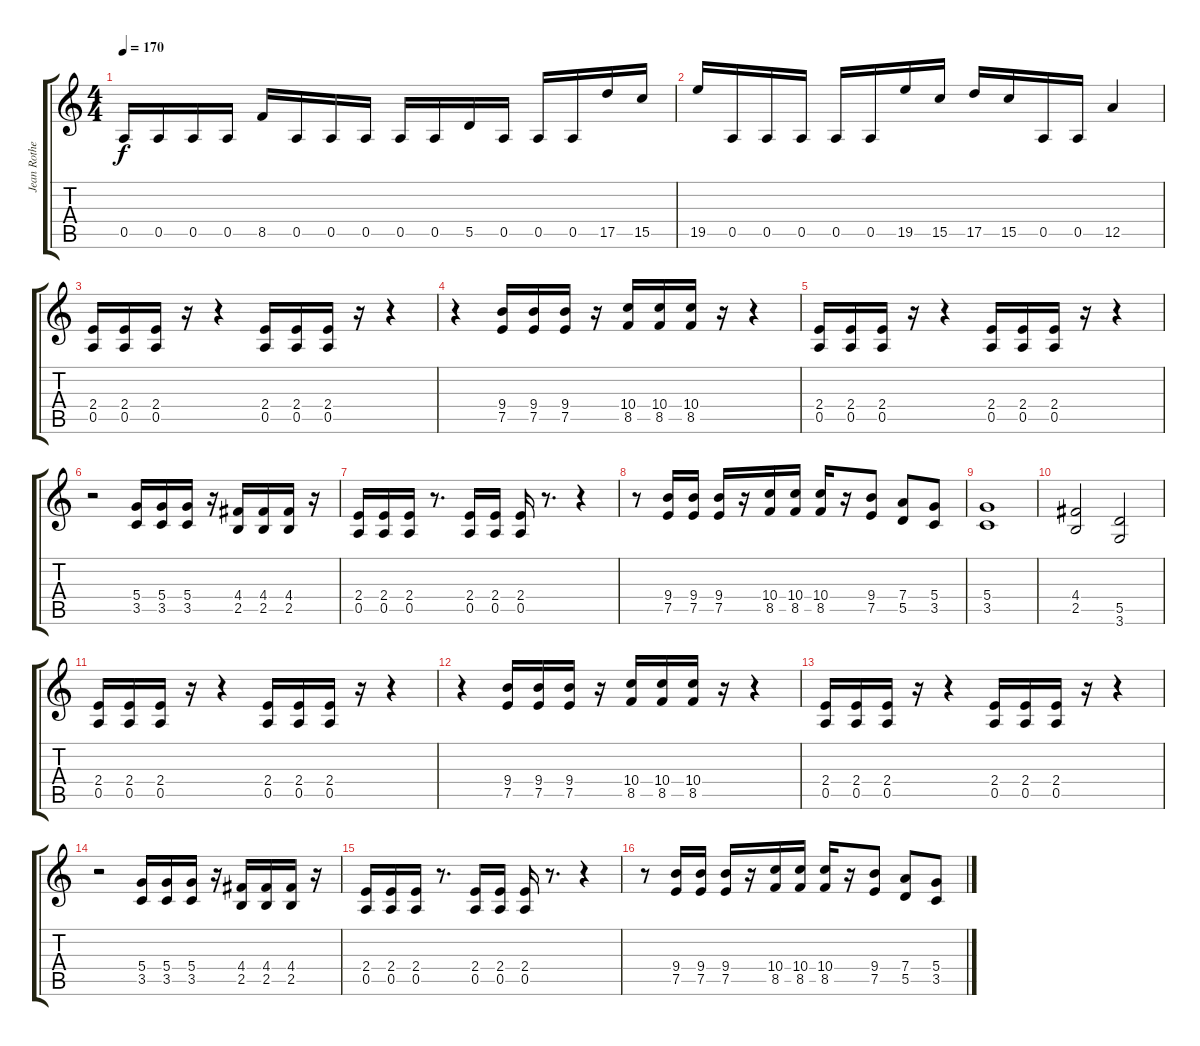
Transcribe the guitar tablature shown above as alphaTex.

\track ("Jean Rothen" "Jean Rothe") {instrument overdrivenguitar}
\staff {score tabs}
\tuning (E4 B3 G3 D3 A2 E2) {hide}
\ts (4 4)
\tempo 170
\clef g2
\ks c
0.5.16{dy f} 0.5.16 0.5.16 0.5.16 8.5.16 0.5.16 0.5.16 0.5.16 0.5.16 0.5.16 5.5.16 0.5.16 0.5.16 0.5.16 17.5.16 15.5.16 |
19.5.16 0.5.16 0.5.16 0.5.16 0.5.16 0.5.16 19.5.16 15.5.16 17.5.16 15.5.16 0.5.16 0.5.16 12.5.4 |
(2.4 0.5).16 (2.4 0.5).16 (2.4 0.5).16 r.16 r.4 (2.4 0.5).16 (2.4 0.5).16 (2.4 0.5).16 r.16 r.4 |
r.4 (9.4 7.5).16 (9.4 7.5).16 (9.4 7.5).16 r.16 (10.4 8.5).16 (10.4 8.5).16 (10.4 8.5).16 r.16 r.4 |
(2.4 0.5).16 (2.4 0.5).16 (2.4 0.5).16 r.16 r.4 (2.4 0.5).16 (2.4 0.5).16 (2.4 0.5).16 r.16 r.4 |
r.2 (5.4 3.5).16 (5.4 3.5).16 (5.4 3.5).16 r.16 (4.4 2.5).16 (4.4 2.5).16 (4.4 2.5).16 r.16 |
(2.4 0.5).16 (2.4 0.5).16 (2.4 0.5).16 r.8{d} (2.4 0.5).16 (2.4 0.5).16 (2.4 0.5).16 r.8{d} r.4 |
r.8 (9.4 7.5).16 (9.4 7.5).16 (9.4 7.5).16 r.16 (10.4 8.5).16 (10.4 8.5).16 (10.4 8.5).16 r.16 (9.4 7.5).8 (7.4 5.5).8 (5.4 3.5).8 |
(5.4 3.5).1 |
(4.4 2.5).2 (5.5 3.6).2 |
(2.4 0.5).16 (2.4 0.5).16 (2.4 0.5).16 r.16 r.4 (2.4 0.5).16 (2.4 0.5).16 (2.4 0.5).16 r.16 r.4 |
r.4 (9.4 7.5).16 (9.4 7.5).16 (9.4 7.5).16 r.16 (10.4 8.5).16 (10.4 8.5).16 (10.4 8.5).16 r.16 r.4 |
(2.4 0.5).16 (2.4 0.5).16 (2.4 0.5).16 r.16 r.4 (2.4 0.5).16 (2.4 0.5).16 (2.4 0.5).16 r.16 r.4 |
r.2 (5.4 3.5).16 (5.4 3.5).16 (5.4 3.5).16 r.16 (4.4 2.5).16 (4.4 2.5).16 (4.4 2.5).16 r.16 |
(2.4 0.5).16 (2.4 0.5).16 (2.4 0.5).16 r.8{d} (2.4 0.5).16 (2.4 0.5).16 (2.4 0.5).16 r.8{d} r.4 |
r.8 (9.4 7.5).16 (9.4 7.5).16 (9.4 7.5).16 r.16 (10.4 8.5).16 (10.4 8.5).16 (10.4 8.5).16 r.16 (9.4 7.5).8 (7.4 5.5).8 (5.4 3.5).8
